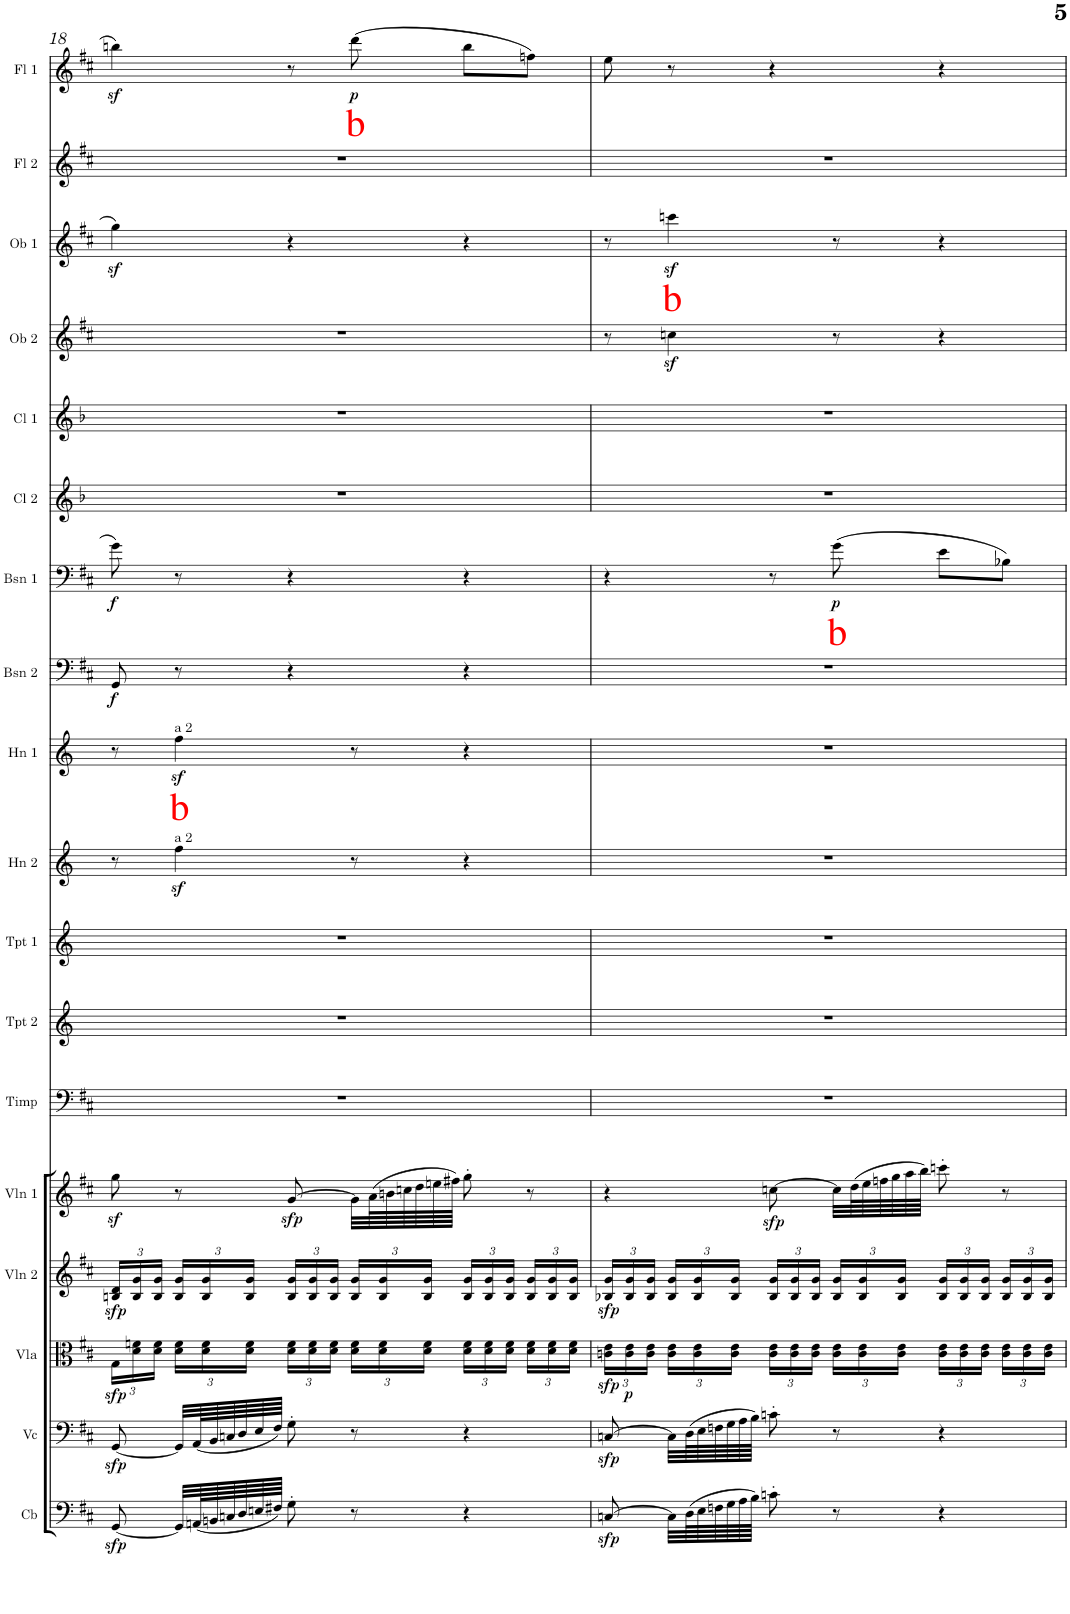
**kern	**dynam	**kern	**dynam	**kern	**dynam	**kern	**dynam	**kern	**dynam	**kern	**kern	**kern	**kern	**kern	**text	**kern	**dynam	**kern	**text	**dynam	**kern	**kern	**kern	**kern	**text	**kern	**kern	**text	**dynam
*part18	*part18	*part17	*part17	*part16	*part16	*part15	*part15	*part14	*part14	*part13	*part12	*part11	*part10	*part9	*part9	*part8	*part8	*part7	*part7	*part7	*part6	*part5	*part4	*part3	*part3	*part2	*part1	*part1	*part1
*staff18	*staff18	*staff17	*staff17	*staff16	*staff16	*staff15	*staff15	*staff14	*staff14	*staff13	*staff12	*staff11	*staff10	*staff9	*staff9	*staff8	*staff8	*staff7	*staff7	*staff7	*staff6	*staff5	*staff4	*staff3	*staff3	*staff2	*staff1	*staff1	*staff1
*I"Contrabass	*	*I"Violoncello	*	*I"Viola	*	*I"Violin 2	*	*I"Violin 1	*	*I"Timpani	*I"D Trumpet 2	*I"D Trumpet 1	*I"D Horn 2	*I"D Horn 1	*	*I"Bassoon 2	*	*I"Bassoon 1	*	*	*I"A Clarinet 2	*I"A Clarinet 1	*I"Oboe 2	*I"Oboe 1	*	*I"Flute 2	*I"Flute 1	*	*
*I'Cb	*	*I'Vc	*	*I'Vla	*	*I'Vln 2	*	*I'Vln 1	*	*I'Timp	*I'Tpt 2	*I'Tpt 1	*I'Hn 2	*I'Hn 1	*	*I'Bsn 2	*	*I'Bsn 1	*	*	*I'Cl 2	*I'Cl 1	*I'Ob 2	*I'Ob 1	*	*I'Fl 2	*I'Fl 1	*	*
!!LO:PB:g=z
*clefF4	*	*clefF4	*	*clefC3	*	*clefG2	*	*clefG2	*	*clefF4	*clefG2	*clefG2	*clefG2	*clefG2	*	*clefF4	*	*clefF4	*	*	*clefG2	*clefG2	*clefG2	*clefG2	*	*clefG2	*clefG2	*	*
*Trd7c12	*	*	*	*	*	*	*	*	*	*	*Trd-1c-2	*Trd-1c-2	*Trd6c10	*Trd6c10	*	*	*	*	*	*	*Trd2c3	*Trd2c3	*	*	*	*	*	*	*
*k[f#c#]	*	*k[f#c#]	*	*k[f#c#]	*	*k[f#c#]	*	*k[f#c#]	*	*k[f#c#]	*k[]	*k[]	*k[]	*k[]	*	*k[f#c#]	*	*k[f#c#]	*	*	*k[b-]	*k[b-]	*k[f#c#]	*k[f#c#]	*	*k[f#c#]	*k[f#c#]	*	*
*M3/4	*	*M3/4	*	*M3/4	*	*M3/4	*	*M3/4	*	*M3/4	*M3/4	*M3/4	*M3/4	*M3/4	*	*M3/4	*	*M3/4	*	*	*M3/4	*M3/4	*M3/4	*M3/4	*	*M3/4	*M3/4	*	*
*	*	*	*	*Xbrackettup	*	*Xbrackettup	*	*	*	*	*	*	*	*	*	*	*	*	*	*	*	*	*	*	*	*	*	*	*
=18	=18	=18	=18	=18	=18	=18	=18	=18	=18	=18	=18	=18	=18	=18	=18	=18	=18	=18	=18	=18	=18	=18	=18	=18	=18	=18	=18	=18	=18
!	!LO:DY:b	!	!LO:DY:b	!	!LO:DY:b	!	!LO:DY:b	!	!	!	!	!	!	!	!	!	!LO:DY:b	!	!	!LO:DY:b	!	!	!	!	!	!	!	!	!
[8GG/	sfp	[8GG/	sfp	24G\LL	sfp	24Bn/ 24d/LL	sfp	8ggz<\	.	2.r	2.r	2.r	8r	8r	.	8GG/	f	8g\	.	f	2.r	2.r	2.r	4ggz<\	.	2.r	4bbnz<\	.	.
.	.	.	.	24d\ 24fn\	.	24B/ 24g/	.	.	.	.	.	.	.	.	.	.	.	.	.	.	.	.	.	.	.	.	.	.	.
.	.	.	.	24d\ 24f\JJ	.	24B/ 24g/JJ	.	.	.	.	.	.	.	.	.	.	.	.	.	.	.	.	.	.	.	.	.	.	.
!	!	!	!	!	!	!	!	!	!	!	!	!	!	!LO:TX:a:t=a 2	!	!	!	!	!	!	!	!	!	!	!	!	!	!	!
!	!	!	!	!	!	!	!	!	!	!	!	!	!LO:TX:a:t=a 2	!	!	!	!	!	!	!	!	!	!	!	!	!	!	!	!
!	!	!	!	!	!	!	!	!	!	!	!	!	!	!	!LO:LY:b:color=#FF0000	!	!	!	!	!	!	!	!	!	!	!	!	!	!
32GG/LLL]	.	32GG/LLL]	.	24d\ 24f\LL	.	24B/ 24g/LL	.	8r	.	.	.	.	4ffz<\	4ffz<\	b	8r	.	8r	.	.	.	.	.	.	.	.	.	.	.
(64AAn/L	.	(64AA/L	.	.	.	.	.	.	.	.	.	.	.	.	.	.	.	.	.	.	.	.	.	.	.	.	.	.	.
.	.	.	.	24d\ 24f\	.	24B/ 24g/	.	.	.	.	.	.	.	.	.	.	.	.	.	.	.	.	.	.	.	.	.	.	.
64BBn/	.	64BB/	.	.	.	.	.	.	.	.	.	.	.	.	.	.	.	.	.	.	.	.	.	.	.	.	.	.	.
64Cn/	.	64Cn/	.	.	.	.	.	.	.	.	.	.	.	.	.	.	.	.	.	.	.	.	.	.	.	.	.	.	.
64D/	.	64D/	.	.	.	.	.	.	.	.	.	.	.	.	.	.	.	.	.	.	.	.	.	.	.	.	.	.	.
.	.	.	.	24d\ 24f\JJ	.	24B/ 24g/JJ	.	.	.	.	.	.	.	.	.	.	.	.	.	.	.	.	.	.	.	.	.	.	.
64En/	.	64E/	.	.	.	.	.	.	.	.	.	.	.	.	.	.	.	.	.	.	.	.	.	.	.	.	.	.	.
64F#X/JJJJ)	.	64F#/JJJJ)	.	.	.	.	.	.	.	.	.	.	.	.	.	.	.	.	.	.	.	.	.	.	.	.	.	.	.
!	!	!	!	!	!	!	!	!	!LO:DY:b	!	!	!	!	!	!	!	!	!	!	!	!	!	!	!	!	!	!	!	!
8G'\	.	8G'\	.	24d\ 24f\LL	.	24B/ 24g/LL	.	[8g/	sfp	.	.	.	.	.	.	4r	.	4r	.	.	.	.	.	4r	.	.	8r	.	.
.	.	.	.	24d\ 24f\	.	24B/ 24g/	.	.	.	.	.	.	.	.	.	.	.	.	.	.	.	.	.	.	.	.	.	.	.
.	.	.	.	24d\ 24f\JJ	.	24B/ 24g/JJ	.	.	.	.	.	.	.	.	.	.	.	.	.	.	.	.	.	.	.	.	.	.	.
!	!	!	!	!	!	!	!	!	!	!	!	!	!	!	!	!	!	!	!	!	!	!	!	!	!	!	!	!LO:LY:b:color=#FF0000	!LO:DY:b
8r	.	8r	.	24d\ 24f\LL	.	24B/ 24g/LL	.	32g\LLL]	.	.	.	.	8r	8r	.	.	.	.	.	.	.	.	.	.	.	.	(8ddd\	b	p
.	.	.	.	.	.	.	.	(64a\L	.	.	.	.	.	.	.	.	.	.	.	.	.	.	.	.	.	.	.	.	.
.	.	.	.	24d\ 24f\	.	24B/ 24g/	.	.	.	.	.	.	.	.	.	.	.	.	.	.	.	.	.	.	.	.	.	.	.
.	.	.	.	.	.	.	.	64bn\	.	.	.	.	.	.	.	.	.	.	.	.	.	.	.	.	.	.	.	.	.
.	.	.	.	.	.	.	.	64ccn\	.	.	.	.	.	.	.	.	.	.	.	.	.	.	.	.	.	.	.	.	.
.	.	.	.	.	.	.	.	64dd\	.	.	.	.	.	.	.	.	.	.	.	.	.	.	.	.	.	.	.	.	.
.	.	.	.	24d\ 24f\JJ	.	24B/ 24g/JJ	.	.	.	.	.	.	.	.	.	.	.	.	.	.	.	.	.	.	.	.	.	.	.
.	.	.	.	.	.	.	.	64een\	.	.	.	.	.	.	.	.	.	.	.	.	.	.	.	.	.	.	.	.	.
.	.	.	.	.	.	.	.	64ff#X\JJJJ)	.	.	.	.	.	.	.	.	.	.	.	.	.	.	.	.	.	.	.	.	.
4r	.	4r	.	24d\ 24f\LL	.	24B/ 24g/LL	.	8gg'\	.	.	.	.	4r	4r	.	4r	.	4r	.	.	.	.	.	4r	.	.	8bb\L	.	.
.	.	.	.	24d\ 24f\	.	24B/ 24g/	.	.	.	.	.	.	.	.	.	.	.	.	.	.	.	.	.	.	.	.	.	.	.
.	.	.	.	24d\ 24f\JJ	.	24B/ 24g/JJ	.	.	.	.	.	.	.	.	.	.	.	.	.	.	.	.	.	.	.	.	.	.	.
.	.	.	.	24d\ 24f\LL	.	24B/ 24g/LL	.	8r	.	.	.	.	.	.	.	.	.	.	.	.	.	.	.	.	.	.	8ffn\J)	.	.
.	.	.	.	24d\ 24f\	.	24B/ 24g/	.	.	.	.	.	.	.	.	.	.	.	.	.	.	.	.	.	.	.	.	.	.	.
.	.	.	.	24d\ 24f\JJ	.	24B/ 24g/JJ	.	.	.	.	.	.	.	.	.	.	.	.	.	.	.	.	.	.	.	.	.	.	.
=19	=19	=19	=19	=19	=19	=19	=19	=19	=19	=19	=19	=19	=19	=19	=19	=19	=19	=19	=19	=19	=19	=19	=19	=19	=19	=19	=19	=19	=19
!	!LO:DY:b	!	!LO:DY:b	!	!LO:DY:b	!	!LO:DY:b	!	!	!	!	!	!	!	!	!	!	!	!	!	!	!	!	!	!	!	!	!	!
[8Cn/	sfp	[8Cn/	sfp	24cn\ 24e\LL	sfp	24B-X/ 24g/LL	sfp	4r	.	2.r	2.r	2.r	2.r	2.r	.	2.r	.	4r	.	.	2.r	2.r	8r	8r	.	2.r	8ee\	.	.
!	!	!	!	!	!LO:DY:b	!	!	!	!	!	!	!	!	!	!	!	!	!	!	!	!	!	!	!	!	!	!	!	!
.	.	.	.	24c\ 24e\	p	24B-/ 24g/	.	.	.	.	.	.	.	.	.	.	.	.	.	.	.	.	.	.	.	.	.	.	.
.	.	.	.	24c\ 24e\JJ	.	24B-/ 24g/JJ	.	.	.	.	.	.	.	.	.	.	.	.	.	.	.	.	.	.	.	.	.	.	.
!	!	!	!	!	!	!	!	!	!	!	!	!	!	!	!	!	!	!	!	!	!	!	!	!	!LO:LY:b:color=#FF0000	!	!	!	!
32C\LLL]	.	32C\LLL]	.	24c\ 24e\LL	.	24B-/ 24g/LL	.	.	.	.	.	.	.	.	.	.	.	.	.	.	.	.	4ccnz<\	4cccnz<\	b	.	8r	.	.
(64D\L	.	(64D\L	.	.	.	.	.	.	.	.	.	.	.	.	.	.	.	.	.	.	.	.	.	.	.	.	.	.	.
.	.	.	.	24c\ 24e\	.	24B-/ 24g/	.	.	.	.	.	.	.	.	.	.	.	.	.	.	.	.	.	.	.	.	.	.	.
64E\	.	64E\	.	.	.	.	.	.	.	.	.	.	.	.	.	.	.	.	.	.	.	.	.	.	.	.	.	.	.
64Fn\	.	64Fn\	.	.	.	.	.	.	.	.	.	.	.	.	.	.	.	.	.	.	.	.	.	.	.	.	.	.	.
64G\	.	64G\	.	.	.	.	.	.	.	.	.	.	.	.	.	.	.	.	.	.	.	.	.	.	.	.	.	.	.
.	.	.	.	24c\ 24e\JJ	.	24B-/ 24g/JJ	.	.	.	.	.	.	.	.	.	.	.	.	.	.	.	.	.	.	.	.	.	.	.
64A\	.	64A\	.	.	.	.	.	.	.	.	.	.	.	.	.	.	.	.	.	.	.	.	.	.	.	.	.	.	.
64B\JJJJ)	.	64B\JJJJ)	.	.	.	.	.	.	.	.	.	.	.	.	.	.	.	.	.	.	.	.	.	.	.	.	.	.	.
!	!	!	!	!	!	!	!	!	!LO:DY:b	!	!	!	!	!	!	!	!	!	!	!	!	!	!	!	!	!	!	!	!
8cn'\	.	8cn'\	.	24c\ 24e\LL	.	24B-/ 24g/LL	.	[8ccn\	sfp	.	.	.	.	.	.	.	.	8r	.	.	.	.	.	.	.	.	4r	.	.
.	.	.	.	24c\ 24e\	.	24B-/ 24g/	.	.	.	.	.	.	.	.	.	.	.	.	.	.	.	.	.	.	.	.	.	.	.
.	.	.	.	24c\ 24e\JJ	.	24B-/ 24g/JJ	.	.	.	.	.	.	.	.	.	.	.	.	.	.	.	.	.	.	.	.	.	.	.
!	!	!	!	!	!	!	!	!	!	!	!	!	!	!	!	!	!	!	!LO:LY:b:color=#FF0000	!LO:DY:b	!	!	!	!	!	!	!	!	!
8r	.	8r	.	24c\ 24e\LL	.	24B-/ 24g/LL	.	32cc\LLL]	.	.	.	.	.	.	.	.	.	(8g\	b	p	.	.	8r	8r	.	.	.	.	.
.	.	.	.	.	.	.	.	(64dd\L	.	.	.	.	.	.	.	.	.	.	.	.	.	.	.	.	.	.	.	.	.
.	.	.	.	24c\ 24e\	.	24B-/ 24g/	.	.	.	.	.	.	.	.	.	.	.	.	.	.	.	.	.	.	.	.	.	.	.
.	.	.	.	.	.	.	.	64ee\	.	.	.	.	.	.	.	.	.	.	.	.	.	.	.	.	.	.	.	.	.
.	.	.	.	.	.	.	.	64ffn\	.	.	.	.	.	.	.	.	.	.	.	.	.	.	.	.	.	.	.	.	.
.	.	.	.	.	.	.	.	64gg\	.	.	.	.	.	.	.	.	.	.	.	.	.	.	.	.	.	.	.	.	.
.	.	.	.	24c\ 24e\JJ	.	24B-/ 24g/JJ	.	.	.	.	.	.	.	.	.	.	.	.	.	.	.	.	.	.	.	.	.	.	.
.	.	.	.	.	.	.	.	64aa\	.	.	.	.	.	.	.	.	.	.	.	.	.	.	.	.	.	.	.	.	.
.	.	.	.	.	.	.	.	64bb\JJJJ)	.	.	.	.	.	.	.	.	.	.	.	.	.	.	.	.	.	.	.	.	.
4r	.	4r	.	24c\ 24e\LL	.	24B-/ 24g/LL	.	8cccn'\	.	.	.	.	.	.	.	.	.	8e\L	.	.	.	.	4r	4r	.	.	4r	.	.
.	.	.	.	24c\ 24e\	.	24B-/ 24g/	.	.	.	.	.	.	.	.	.	.	.	.	.	.	.	.	.	.	.	.	.	.	.
.	.	.	.	24c\ 24e\JJ	.	24B-/ 24g/JJ	.	.	.	.	.	.	.	.	.	.	.	.	.	.	.	.	.	.	.	.	.	.	.
.	.	.	.	24c\ 24e\LL	.	24B-/ 24g/LL	.	8r	.	.	.	.	.	.	.	.	.	8B-X\J)	.	.	.	.	.	.	.	.	.	.	.
.	.	.	.	24c\ 24e\	.	24B-/ 24g/	.	.	.	.	.	.	.	.	.	.	.	.	.	.	.	.	.	.	.	.	.	.	.
.	.	.	.	24c\ 24e\JJ	.	24B-/ 24g/JJ	.	.	.	.	.	.	.	.	.	.	.	.	.	.	.	.	.	.	.	.	.	.	.
=	=	=	=	=	=	=	=	=	=	=	=	=	=	=	=	=	=	=	=	=	=	=	=	=	=	=	=	=	=
*-	*-	*-	*-	*-	*-	*-	*-	*-	*-	*-	*-	*-	*-	*-	*-	*-	*-	*-	*-	*-	*-	*-	*-	*-	*-	*-	*-	*-	*-
